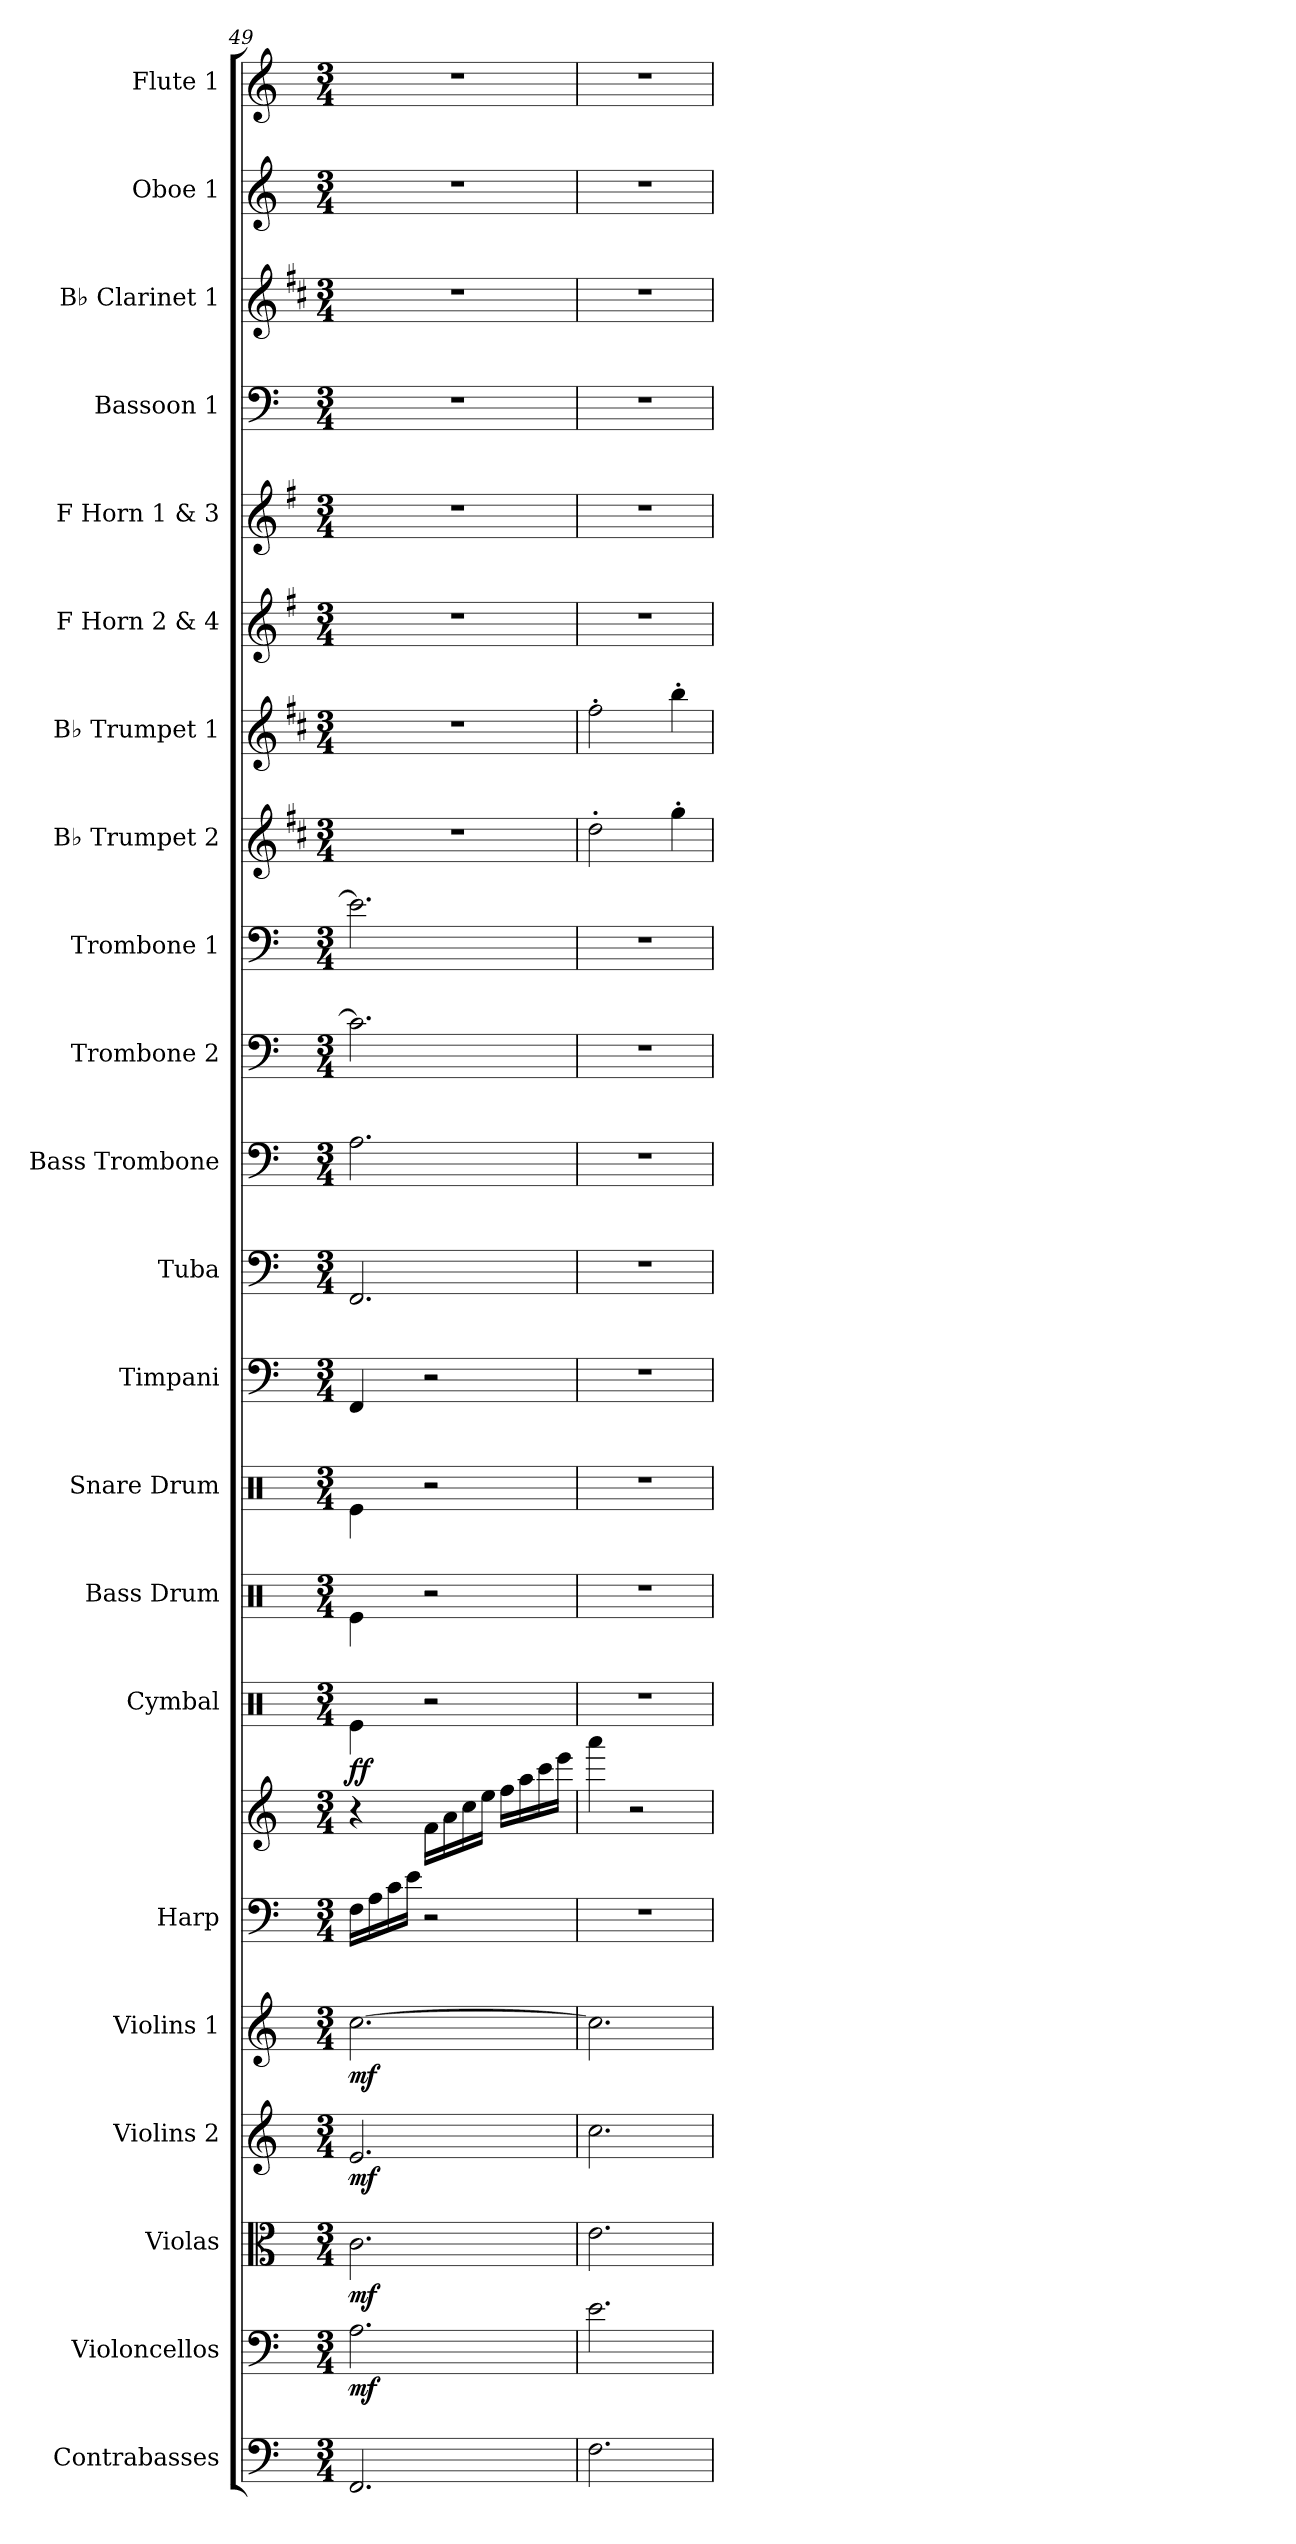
**kern	**kern	**dynam	**kern	**dynam	**kern	**dynam	**kern	**dynam	**kern	**kern	**kern	**dynam	**kern	**kern	**kern	**kern	**kern	**kern	**kern	**kern	**kern	**kern	**kern	**kern	**kern	**kern	**kern
*part22	*part21	*part21	*part20	*part20	*part19	*part19	*part18	*part18	*part17	*part17	*part16	*part16	*part15	*part14	*part13	*part12	*part11	*part10	*part9	*part8	*part7	*part6	*part5	*part4	*part3	*part2	*part1
*staff23	*staff22	*staff22	*staff21	*staff21	*staff20	*staff20	*staff19	*staff19	*staff18	*staff17	*staff16	*staff16	*staff15	*staff14	*staff13	*staff12	*staff11	*staff10	*staff9	*staff8	*staff7	*staff6	*staff5	*staff4	*staff3	*staff2	*staff1
*I"Contrabasses	*I"Violoncellos	*	*I"Violas	*	*I"Violins 2	*	*I"Violins 1	*	*I"Harp	*	*I"Cymbal	*	*I"Bass Drum	*I"Snare Drum	*I"Timpani	*I"Tuba	*I"Bass Trombone	*I"Trombone 2	*I"Trombone 1	*I"B♭ Trumpet 2	*I"B♭ Trumpet 1	*I"F Horn 2 &amp; 4	*I"F Horn 1 &amp; 3	*I"Bassoon 1	*I"B♭ Clarinet 1	*I"Oboe 1	*I"Flute 1
*I'Cbs.	*I'Vcs.	*	*I'Vlas.	*	*I'Vlns. 2	*	*I'Vlns. 1	*	*I'Hrp.	*	*I'Cym.	*	*I'B. Dr.	*I'Sn. Dr.	*I'Timp.	*I'Tba.	*I'B. Tbn.	*I'Tbn. 2	*I'Tbn. 1	*I'B♭ Tpt. 2	*I'B♭ Tpt. 1	*I'F Hn. 2 4	*I'F Hn. 1 3	*I'Bsn. 1	*I'B♭ Cl. 1	*I'Ob. 1	*I'Fl. 1
!!LO:PB:g=z
*clefF4	*clefF4	*	*clefC3	*	*clefG2	*	*clefG2	*	*clefF4	*clefG2	*clefX	*	*clefX	*clefX	*clefF4	*clefF4	*clefF4	*clefF4	*clefF4	*clefG2	*clefG2	*clefG2	*clefG2	*clefF4	*clefG2	*clefG2	*clefG2
*ITrd7c12	*	*	*	*	*	*	*	*	*	*	*	*	*	*	*	*	*	*	*	*ITrd1c2	*ITrd1c2	*ITrd4c7	*ITrd4c7	*	*ITrd1c2	*	*
*k[]	*k[]	*	*k[]	*	*k[]	*	*k[]	*	*k[]	*k[]	*k[]	*	*k[]	*k[]	*k[]	*k[]	*k[]	*k[]	*k[]	*k[]	*k[]	*k[]	*k[]	*k[]	*k[]	*k[]	*k[]
*M3/4	*M3/4	*	*M3/4	*	*M3/4	*	*M3/4	*	*M3/4	*M3/4	*M3/4	*	*M3/4	*M3/4	*M3/4	*M3/4	*M3/4	*M3/4	*M3/4	*M3/4	*M3/4	*M3/4	*M3/4	*M3/4	*M3/4	*M3/4	*M3/4
=49	=49	=49	=49	=49	=49	=49	=49	=49	=49	=49	=49	=49	=49	=49	=49	=49	=49	=49	=49	=49	=49	=49	=49	=49	=49	=49	=49
!	!	!LO:DY:b	!	!LO:DY:b	!	!LO:DY:b	!	!LO:DY:b	!	!	!	!LO:DY:b	!	!	!	!	!	!	!	!	!	!	!	!	!	!	!
2.FFF/	2.A\	mf	2.c\	mf	2.e/	mf	[2.cc\	mf	16F\LL	4r	4Re\	ff	4Re\	4Re\	4FF/	2.FF/	2.A\	2.c\]	2.e\]	2.r	2.r	2.r	2.r	2.r	2.r	2.r	2.r
.	.	.	.	.	.	.	.	.	16A\	.	.	.	.	.	.	.	.	.	.	.	.	.	.	.	.	.	.
.	.	.	.	.	.	.	.	.	16c\	.	.	.	.	.	.	.	.	.	.	.	.	.	.	.	.	.	.
.	.	.	.	.	.	.	.	.	16e\JJ	.	.	.	.	.	.	.	.	.	.	.	.	.	.	.	.	.	.
.	.	.	.	.	.	.	.	.	2r	16f\LL	2r	.	2r	2r	2r	.	.	.	.	.	.	.	.	.	.	.	.
.	.	.	.	.	.	.	.	.	.	16a\	.	.	.	.	.	.	.	.	.	.	.	.	.	.	.	.	.
.	.	.	.	.	.	.	.	.	.	16cc\	.	.	.	.	.	.	.	.	.	.	.	.	.	.	.	.	.
.	.	.	.	.	.	.	.	.	.	16ee\JJ	.	.	.	.	.	.	.	.	.	.	.	.	.	.	.	.	.
.	.	.	.	.	.	.	.	.	.	16ff\LL	.	.	.	.	.	.	.	.	.	.	.	.	.	.	.	.	.
.	.	.	.	.	.	.	.	.	.	16aa\	.	.	.	.	.	.	.	.	.	.	.	.	.	.	.	.	.
.	.	.	.	.	.	.	.	.	.	16ccc\	.	.	.	.	.	.	.	.	.	.	.	.	.	.	.	.	.
.	.	.	.	.	.	.	.	.	.	16eee\JJ	.	.	.	.	.	.	.	.	.	.	.	.	.	.	.	.	.
=50	=50	=50	=50	=50	=50	=50	=50	=50	=50	=50	=50	=50	=50	=50	=50	=50	=50	=50	=50	=50	=50	=50	=50	=50	=50	=50	=50
2.FF\	2.e\	.	2.e\	.	2.cc\	.	2.cc\]	.	2.r	4aaa\	2.r	.	2.r	2.r	2.r	2.r	2.r	2.r	2.r	2cc'\	2ee'\	2.r	2.r	2.r	2.r	2.r	2.r
.	.	.	.	.	.	.	.	.	.	2r	.	.	.	.	.	.	.	.	.	.	.	.	.	.	.	.	.
.	.	.	.	.	.	.	.	.	.	.	.	.	.	.	.	.	.	.	.	4ff'\	4aa'\	.	.	.	.	.	.
=	=	=	=	=	=	=	=	=	=	=	=	=	=	=	=	=	=	=	=	=	=	=	=	=	=	=	=
*-	*-	*-	*-	*-	*-	*-	*-	*-	*-	*-	*-	*-	*-	*-	*-	*-	*-	*-	*-	*-	*-	*-	*-	*-	*-	*-	*-
